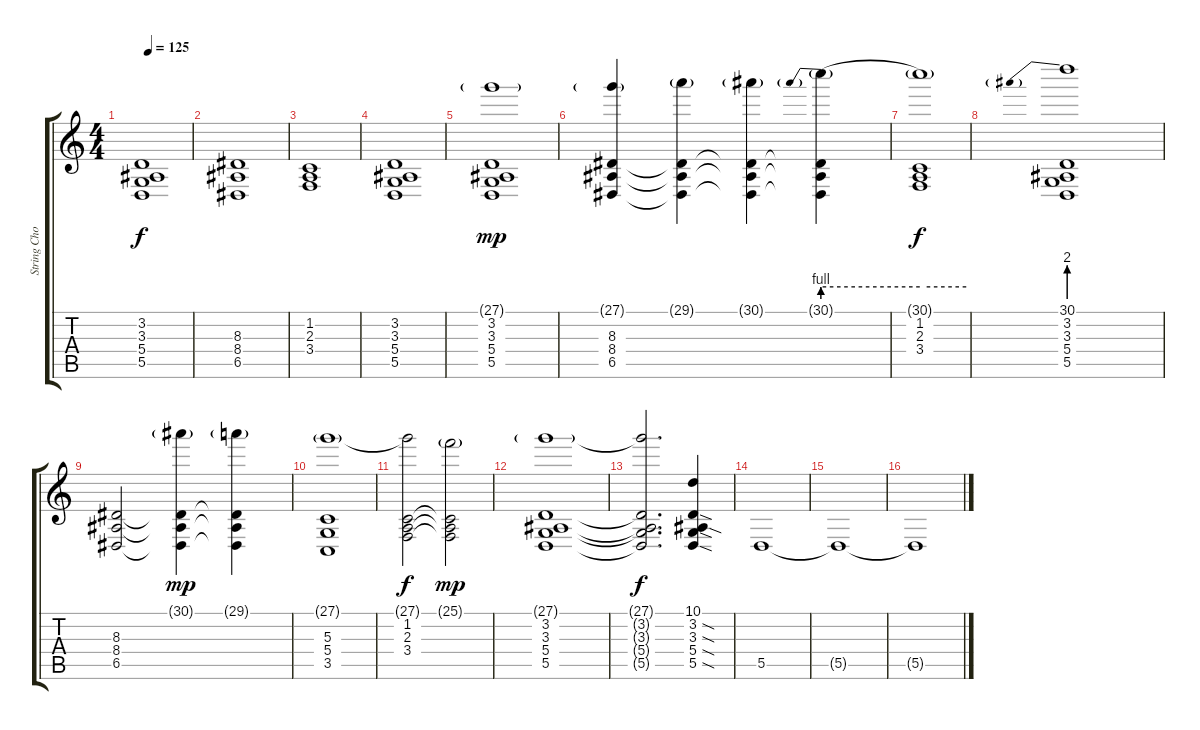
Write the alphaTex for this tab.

\track ("String Chords" "String Cho") {instrument stringensemble1}
\staff {score tabs}
\tuning (E4 B3 G3 D3 A2 E2) {hide}
\ts (4 4)
\tempo 125
\clef g2
\ks c
(3.2 3.3 5.4 5.5).1{dy f} |
(8.3 8.4 6.5).1 |
(1.2 2.3 3.4).1 |
(3.2 3.3 5.4 5.5).1 |
(27.1{g} 3.2 3.3 5.4 5.5).1{dy mp} |
(27.1{g} 8.3 8.4 6.5).4 (29.1{g} 8.3{t} 8.4{t} 6.5{t}).4 (30.1{g} 8.3{t} 8.4{t} 6.5{t}).4 (30.1{be (prebend 0 4 60 4) g} 8.3{t} 8.4{t} 6.5{t}).4 |
(30.1{be (hold 0 4 60 4) t} 1.2 2.3 3.4).1{dy f} |
(30.1{be (prebend 0 8 60 8)} 3.2 3.3 5.4 5.5).1 |
(8.3 8.4 6.5).2 (30.1{g} 8.3{t} 8.4{t} 6.5{t}).4{dy mp} (29.1{g} 8.3{t} 8.4{t} 6.5{t}).4 |
(27.1{g} 5.3 5.4 3.5).1 |
(27.1{t} 1.2 2.3 3.4).2{dy f} (25.1{g} 1.2{t} 2.3{t} 3.4{t}).2{dy mp} |
(27.1{g} 3.2 3.3 5.4 5.5).1 |
(27.1{t} 3.2{t} 3.3{t} 5.4{t} 5.5{t}).2{d dy f} (10.1 3.2{sod} 3.3{sod} 5.4{sod} 5.5{sod}).4 |
5.5.1 |
5.5{t}.1 |
5.5{t}.1
